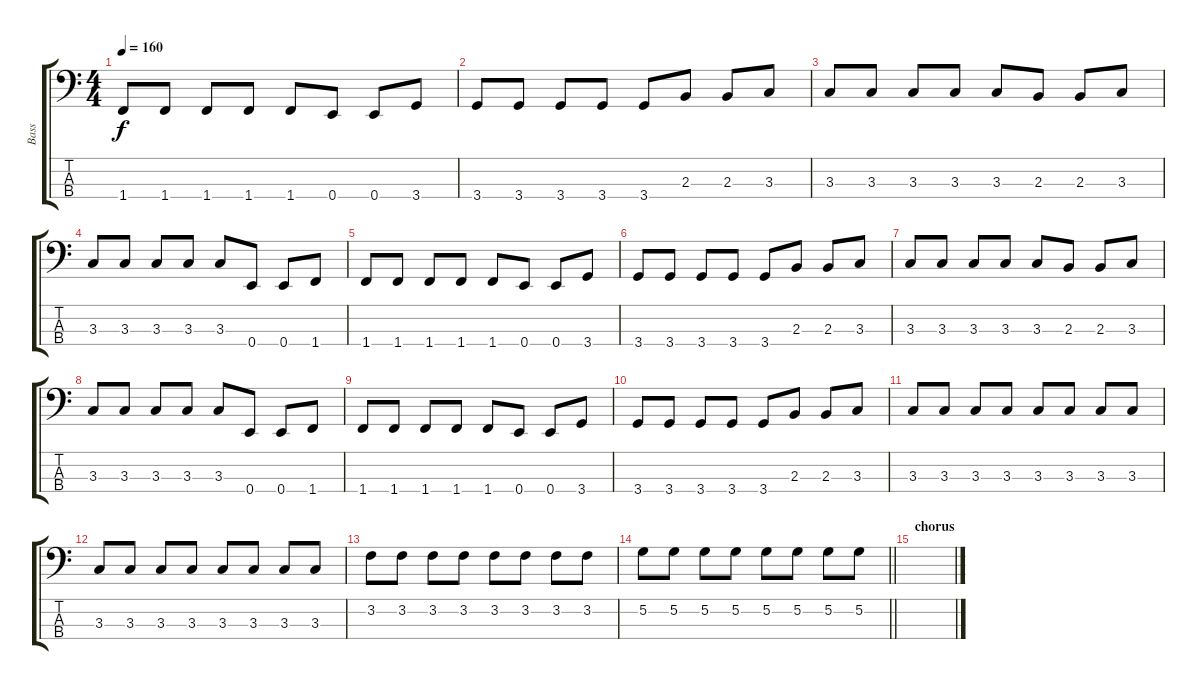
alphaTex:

\track ("Bass" "Bass") {instrument slapbass2}
\staff {score tabs}
\tuning (G2 D2 A1 E1) {hide}
\ts (4 4)
\tempo 160
\clef f4
\ks c
1.4.8{dy f} 1.4.8 1.4.8 1.4.8 1.4.8 0.4.8 0.4.8 3.4.8 |
3.4.8 3.4.8 3.4.8 3.4.8 3.4.8 2.3.8 2.3.8 3.3.8 |
3.3.8 3.3.8 3.3.8 3.3.8 3.3.8 2.3.8 2.3.8 3.3.8 |
3.3.8 3.3.8 3.3.8 3.3.8 3.3.8 0.4.8 0.4.8 1.4.8 |
1.4.8 1.4.8 1.4.8 1.4.8 1.4.8 0.4.8 0.4.8 3.4.8 |
3.4.8 3.4.8 3.4.8 3.4.8 3.4.8 2.3.8 2.3.8 3.3.8 |
3.3.8 3.3.8 3.3.8 3.3.8 3.3.8 2.3.8 2.3.8 3.3.8 |
3.3.8 3.3.8 3.3.8 3.3.8 3.3.8 0.4.8 0.4.8 1.4.8 |
1.4.8 1.4.8 1.4.8 1.4.8 1.4.8 0.4.8 0.4.8 3.4.8 |
3.4.8 3.4.8 3.4.8 3.4.8 3.4.8 2.3.8 2.3.8 3.3.8 |
3.3.8 3.3.8 3.3.8 3.3.8 3.3.8 3.3.8 3.3.8 3.3.8 |
3.3.8 3.3.8 3.3.8 3.3.8 3.3.8 3.3.8 3.3.8 3.3.8 |
3.2.8 3.2.8 3.2.8 3.2.8 3.2.8 3.2.8 3.2.8 3.2.8 |
\barLineRight lightlight
5.2.8 5.2.8 5.2.8 5.2.8 5.2.8 5.2.8 5.2.8 5.2.8 |
\section ("" "chorus")
